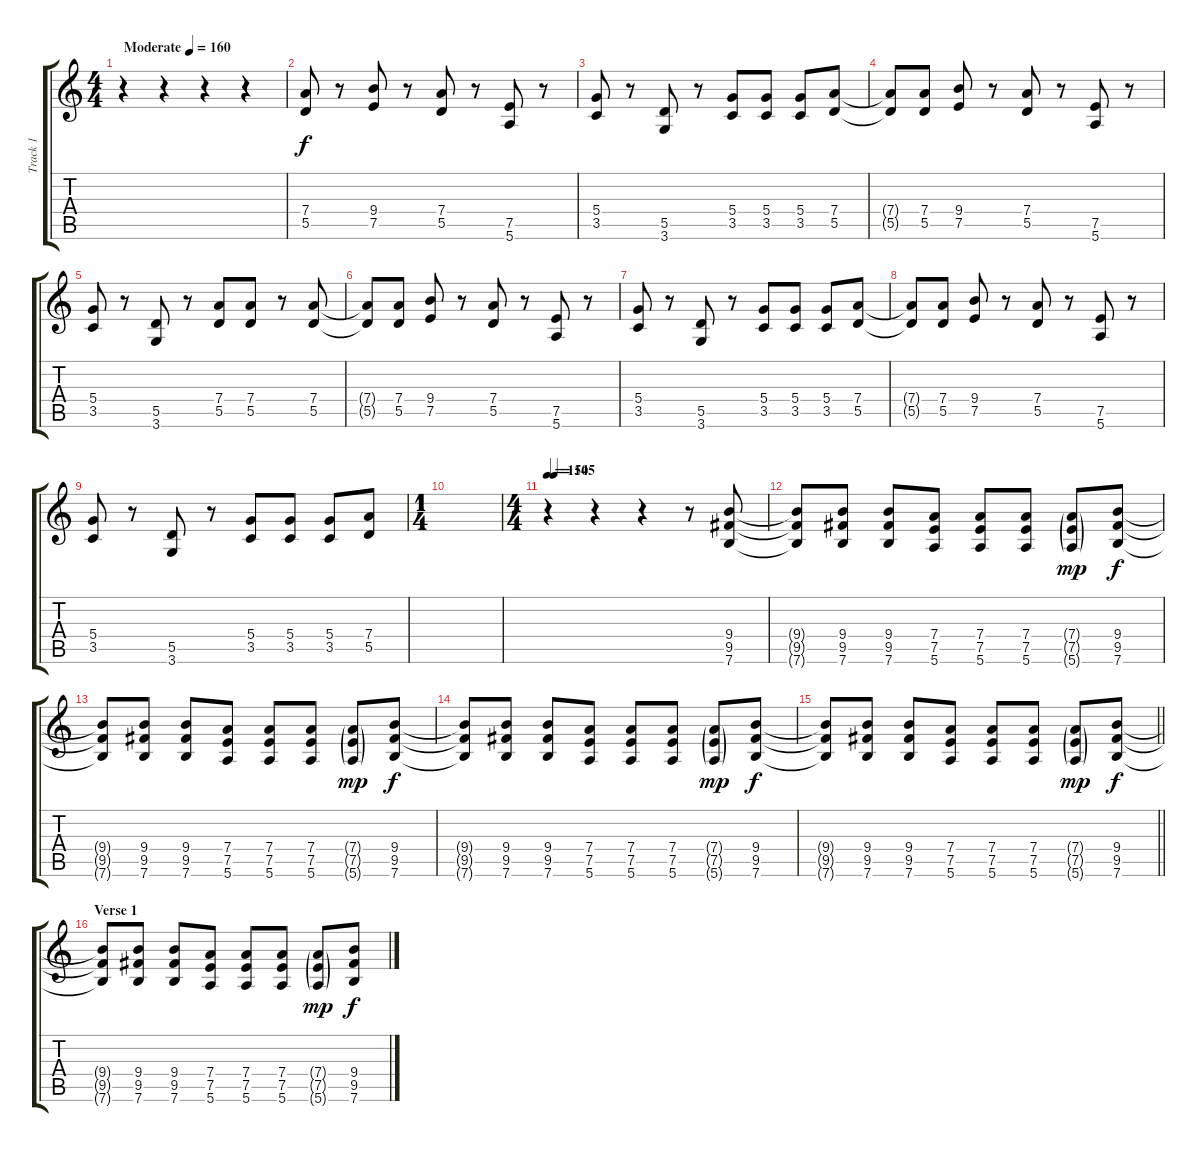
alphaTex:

\track ("Track 1" "Track 1") {instrument overdrivenguitar}
\staff {score tabs}
\tuning (E4 B3 G3 D3 A2 E2) {hide}
\ts (4 4)
\tempo (160 "Moderate")
\clef g2
\ks c
r.4{dy f instrument overdrivenguitar} r.4 r.4 r.4 |
(7.4 5.5).8 r.8 (9.4 7.5).8 r.8 (7.4 5.5).8 r.8 (7.5 5.6).8 r.8 |
(5.4 3.5).8 r.8 (5.5 3.6).8 r.8 (5.4 3.5).8 (5.4 3.5).8 (5.4 3.5).8 (7.4 5.5).8 |
(7.4{t} 5.5{t}).8 (7.4 5.5).8 (9.4 7.5).8 r.8 (7.4 5.5).8 r.8 (7.5 5.6).8 r.8 |
(5.4 3.5).8 r.8 (5.5 3.6).8 r.8 (7.4 5.5).8 (7.4 5.5).8 r.8 (7.4 5.5).8 |
(7.4{t} 5.5{t}).8 (7.4 5.5).8 (9.4 7.5).8 r.8 (7.4 5.5).8 r.8 (7.5 5.6).8 r.8 |
(5.4 3.5).8 r.8 (5.5 3.6).8 r.8 (5.4 3.5).8 (5.4 3.5).8 (5.4 3.5).8 (7.4 5.5).8 |
(7.4{t} 5.5{t}).8 (7.4 5.5).8 (9.4 7.5).8 r.8 (7.4 5.5).8 r.8 (7.5 5.6).8 r.8 |
(5.4 3.5).8 r.8 (5.5 3.6).8 r.8 (5.4 3.5).8 (5.4 3.5).8 (5.4 3.5).8 (7.4 5.5).8 |
\ts (1 4)
|
\ts (4 4)
\tempo 150
\tempo (145 0.03125)
r.4 r.4 r.4 r.8 (9.4 9.5 7.6).8 |
(9.4{t} 9.5{t} 7.6{t}).8 (9.4 9.5 7.6).8 (9.4 9.5 7.6).8 (7.4 7.5 5.6).8 (7.4 7.5 5.6).8 (7.4 7.5 5.6).8 (7.4{g} 7.5{g} 5.6{g}).8{dy mp} (9.4 9.5 7.6).8{dy f} |
(9.4{t} 9.5{t} 7.6{t}).8 (9.4 9.5 7.6).8 (9.4 9.5 7.6).8 (7.4 7.5 5.6).8 (7.4 7.5 5.6).8 (7.4 7.5 5.6).8 (7.4{g} 7.5{g} 5.6{g}).8{dy mp} (9.4 9.5 7.6).8{dy f} |
(9.4{t} 9.5{t} 7.6{t}).8 (9.4 9.5 7.6).8 (9.4 9.5 7.6).8 (7.4 7.5 5.6).8 (7.4 7.5 5.6).8 (7.4 7.5 5.6).8 (7.4{g} 7.5{g} 5.6{g}).8{dy mp} (9.4 9.5 7.6).8{dy f} |
\barLineRight lightlight
(9.4{t} 9.5{t} 7.6{t}).8 (9.4 9.5 7.6).8 (9.4 9.5 7.6).8 (7.4 7.5 5.6).8 (7.4 7.5 5.6).8 (7.4 7.5 5.6).8 (7.4{g} 7.5{g} 5.6{g}).8{dy mp} (9.4 9.5 7.6).8{dy f} |
\section ("" "Verse 1")
(9.4{t} 9.5{t} 7.6{t}).8 (9.4 9.5 7.6).8 (9.4 9.5 7.6).8 (7.4 7.5 5.6).8 (7.4 7.5 5.6).8 (7.4 7.5 5.6).8 (7.4{g} 7.5{g} 5.6{g}).8{dy mp} (9.4 9.5 7.6).8{dy f}
